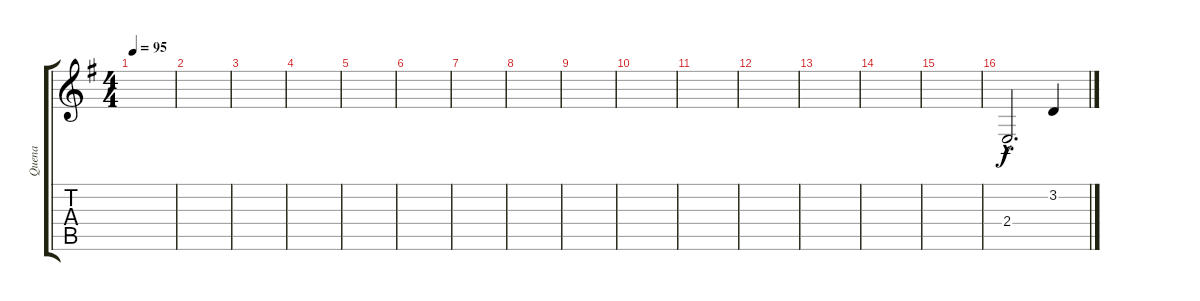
\track ("Quena" "Quena") {instrument flute}
\staff {score tabs}
\tuning (E4 B3 G3 D3 A2 E2) {hide}
\ts (4 4)
\tempo 95
\clef g2
\ks g
|
|
|
|
|
|
|
|
|
|
|
|
|
|
|
2.4{hac}.2{d} 3.2.4
